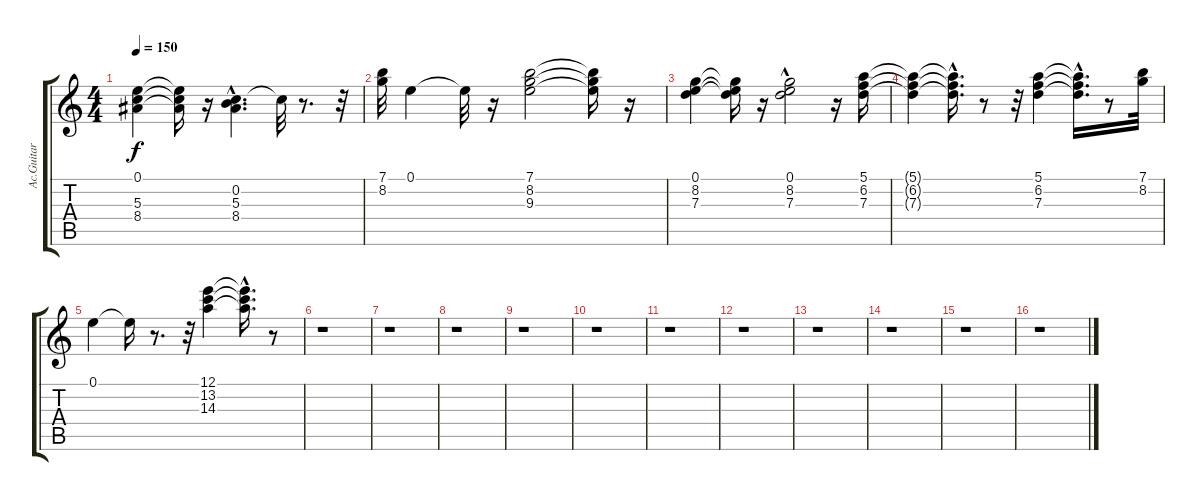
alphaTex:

\track ("Ac.Guitar" "Ac.Guitar") {instrument acousticguitarnylon}
\staff {score tabs}
\tuning (E4 B3 G3 D3 A2 E2) {hide}
\ts (4 4)
\tempo 150
\clef g2
\ks c
(0.1 5.3 8.4).4{dy f} (0.1{t} 5.3{t} 8.4{t}).16 r.16 (0.2{hac} 5.3{hac} 8.4).4{d} 5.3{t}.32 r.8{d} r.32 |
(7.1 8.2).32 0.1.4 0.1{t}.32 r.16 (7.1 8.2 9.3).2 (7.1{t} 8.2{t} 9.3{t}).16 r.16 |
(0.1 8.2 7.3).4 (0.1{t} 8.2{t} 7.3{t}).16 r.16 (0.1 8.2{hac} 7.3{hac}).2 r.16 (5.1 6.2 7.3).16 |
(5.1{t} 6.2{t} 7.3{t}).4 (5.1{hac t} 6.2{hac t} 7.3{hac t}).16{d} r.8 r.32 (5.1 6.2 7.3).4 (5.1{hac t} 6.2{hac t} 7.3{hac t}).16{d} r.8 (7.1 8.2).32 |
0.1.4 0.1{t}.16 r.8{d} r.32 (12.1 13.2 14.3).4 (12.1{hac t} 13.2{t} 14.3{hac t}).16{d} r.8 |
r.1 |
r.1 |
r.1 |
r.1 |
r.1 |
r.1 |
r.1 |
r.1 |
r.1 |
r.1 |
r.1
